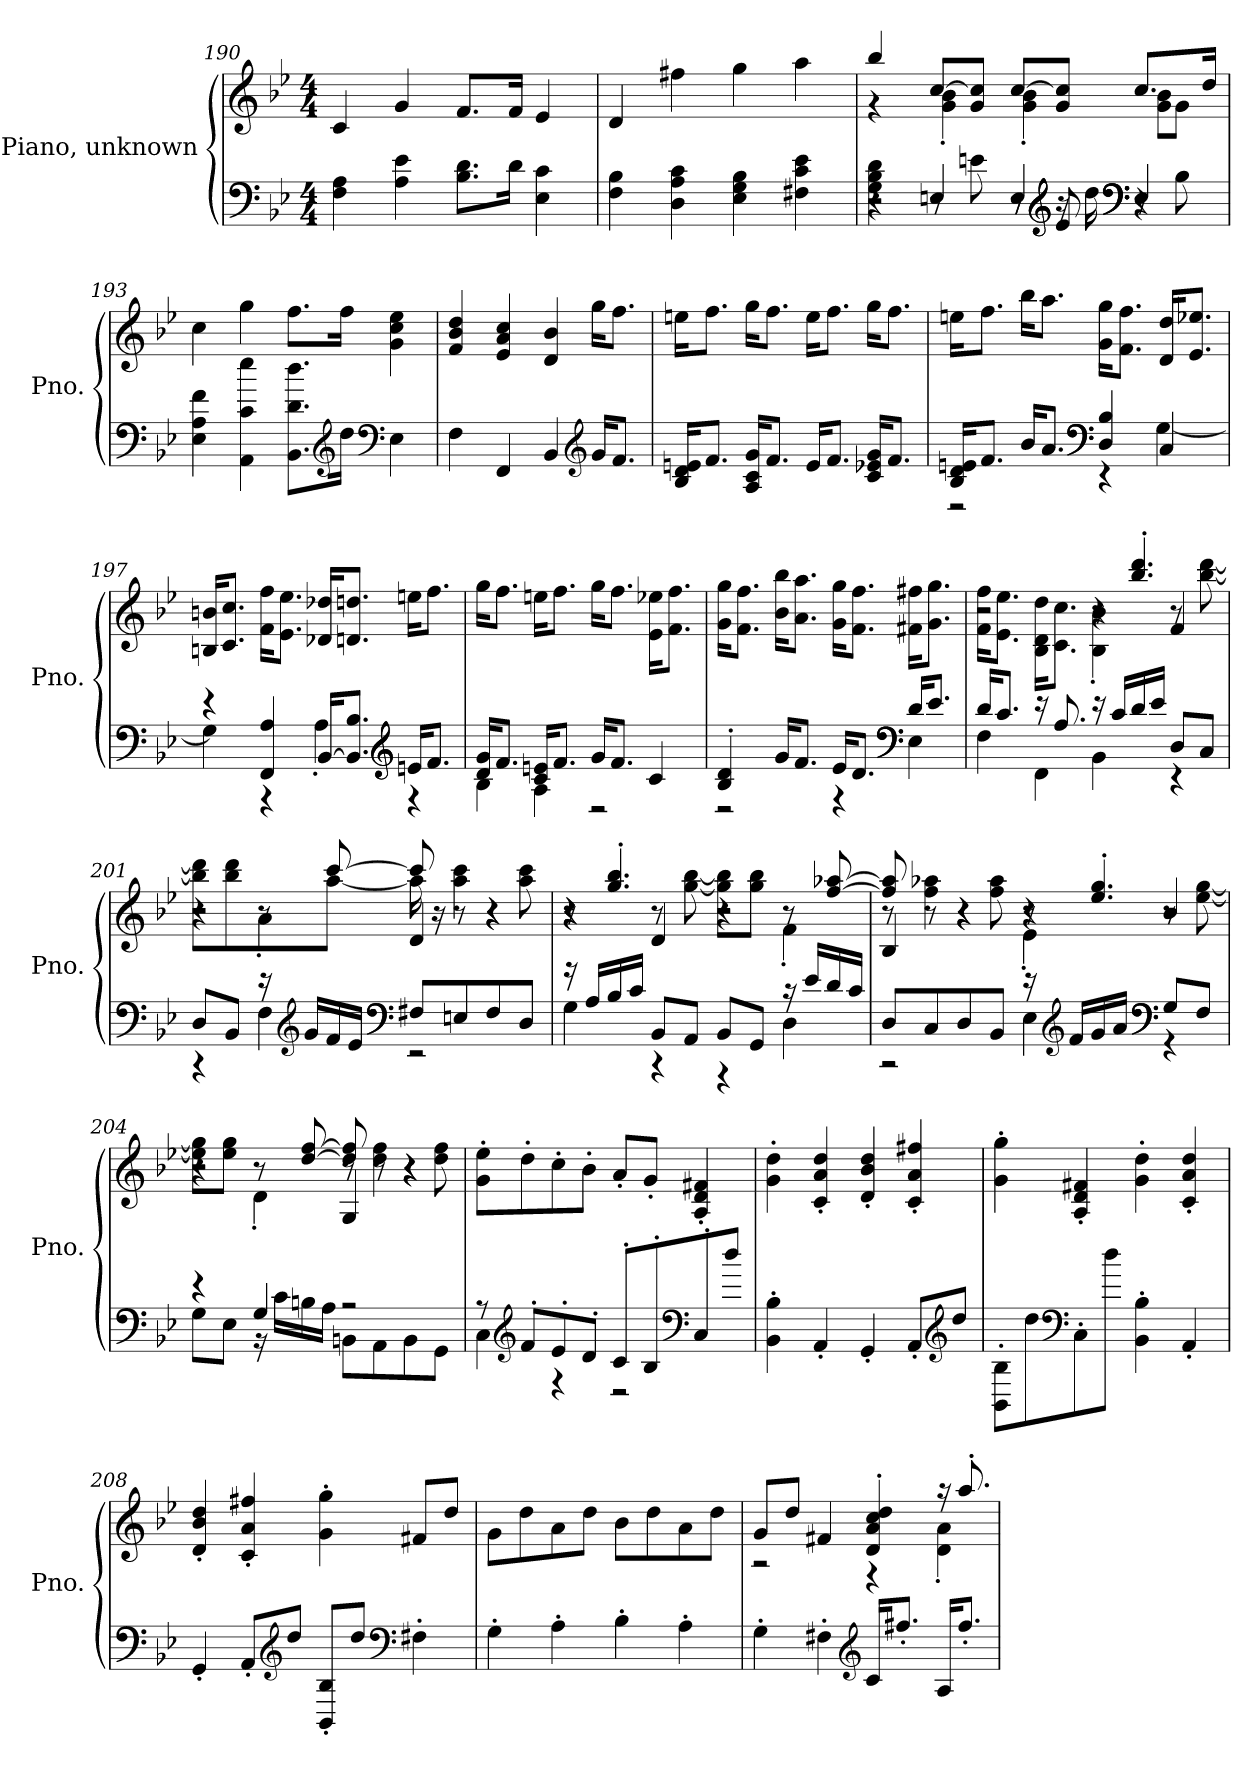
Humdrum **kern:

**kern	**kern
*part1	*part1
*staff2	*staff1
*I"Piano, unknown	*
*I'Pno.	*
*clefF4	*clefG2
*k[b-e-]	*k[b-e-]
*M4/4	*M4/4
=190	=190
4F\ 4A\	4c/
4A\ 4e-\	4g/
8.B-\ 8.d\L	8.f/L
16d\Jk	16f/Jk
4E-\ 4c\	4e-/
=191	=191
4F\ 4B-\	4d/
4D\ 4A\ 4c\	4ff#X\
4E-\ 4G\ 4B-\	4gg\
4F#X\ 4c\ 4e-\	4aa\
!!LO:PB:g=z
=192	=192
*^	*^
*	*^	*	*
2r	4G\ 4B-\ 4d\	4r	4bb-/	4r
.	8r	4En/	[8cc/L	4g\' 4b-\'
.	8en\	.	8g/ 8cc/]J	.
8r	8r	4E/	[8cc/L	4g\' 4b-\'
*clefG2	*	*	*	*
8e/	16r	.	8g/ 8cc/]J	.
.	16dd\	.	.	.
*clefF4	*	*	*	*
4r	8r	4E/	8.cc/L	8g\ 8b-\L
.	8B-\	.	.	8g\J
.	.	.	16dd/Jk	.
*v	*v	*v	*	*
*	*v	*v
=193	=193
4E-\ 4A\ 4f\	4cc\
4AA\ 4c\ 4ee-\	4gg\
8.BB-\ 8.d\ 8.dd\L	8.ff\L
*clefG2	*
16dd\Jk	16ff\Jk
*clefF4	*
4E-\	4g\ 4cc\ 4ee-\
=194	=194
4F\	4f/ 4b-/ 4dd/
4FF/	4e-/ 4a/ 4cc/
4BB-/	4d/ 4b-/
*clefG2	*
16g/KL	16gg\KL
8.f/J	8.ff\J
!!LO:LB:g=z
=195	=195
16B-/ 16d/ 16en/KL	16een\KL
8.f/J	8.ff\J
16A/ 16c/ 16g/KL	16gg\KL
8.f/J	8.ff\J
16e/KL	16ee\KL
8.f/J	8.ff\J
16c/ 16e-X/ 16g/KL	16gg\KL
8.f/J	8.ff\J
=196	=196
*^	*
16B-/ 16d/ 16en/KL	2r	16een\KL
8.f/J	.	8.ff\J
16b-/KL	.	16bb-\KL
8.a/J	.	8.aa\J
*clefF4	*	*
4D/ 4B-/	4r	16g\ 16gg\KL
.	.	8.f\ 8.ff\J
4C/	[4G\	16d/ 16dd/KL
.	.	8.e-/ 8.ee-X/J
=197	=197	=197
4r	4G\]	16Bn/ 16bn/KL
.	.	8.c/ 8.cc/J
4FF/ 4A/	4r	16f\ 16ff\KL
.	.	8.e-\ 8.ee-\J
[16BB-/KL	4A'\	16d-X/ 16dd-X/KL
8.BB-/] 8.B-/J	.	8.dn/ 8.ddn/J
*clefG2	*	*
16en/KL	4r	16een\KL
8.f/J	.	8.ff\J
!!LO:LB:g=z
=198	=198	=198
16d/ 16g/KL	4B-\	16gg\KL
8.f/J	.	8.ff\J
16c/ 16en/KL	4A\	16een\KL
8.f/J	.	8.ff\J
16g/KL	2r	16gg\KL
8.f/J	.	8.ff\J
4c/	.	16e-\ 16ee-X\KL
.	.	8.f\ 8.ff\J
=199	=199	=199
4B-/' 4d/'	2r	16g\ 16gg\KL
.	.	8.f\ 8.ff\J
16g/KL	.	16b-\ 16bb-\KL
8.f/J	.	8.a\ 8.aa\J
16e-/KL	4r	16g\ 16gg\KL
8.d/J	.	8.f\ 8.ff\J
*clefF4	*	*
16d/KL	4E-\	16f#X\ 16ff#X\KL
8.e-/J	.	8.g\ 8.gg\J
=200	=200	=200
*	*	*^
*	*	*	*^
16d/KL	4F\	2r	16f\ 16ff\KL	2r
8.c/J	.	.	8.e-\ 8.ee-\J	.
16r	4FF\	.	16B-\ 16d\ 16dd\KL	.
8.A/	.	.	8.c\ 8.cc\J	.
16r	4BB-\	8r	4B-\' 4b-\'	4r
16c/LL	.	.	.	.
16d/	.	4.bb-/' 4.ddd/'	.	.
16e-/JJ	.	.	.	.
8D/L	4r	.	8r	4f/
8C/J	.	.	[8bb-\ [8ddd\	.
!!LO:LB:g=z	!!	!!
=201	=201	=201	=201	=201
8D/L	4r	4r	8bb-\] 8ddd\]L	2r
8BB-/J	.	.	8bb-\ 8ddd\	.
16r	4F\	8r	8a'\	.
*clefG2	*	*	*	*
16g/LL	.	.	.	.
16f/	.	[8ccc/	[8aa\J	.
16e-/JJ	.	.	.	.
*clefF4	*	*	*	*
8F#X/L	2r	8ccc/]	16aa\]	4d/
.	.	.	16r	.
8En/	.	8r	4aa\ 4ccc\	.
8F#/	.	4r	.	4r
8D/J	.	.	8aa\ 8ccc\	.
=202	=202	=202	=202	=202
16r	4G\	8r	4r	4r
16A/LL	.	.	.	.
16B-/	.	4.gg/' 4.bb-/'	.	.
16c/JJ	.	.	.	.
8BB-/L	4r	.	8r	4d/
8AA/J	.	.	[8gg\ [8bb-\	.
8BB-/L	4r	4r	8gg\] 8bb-\]L	2r
8GG/J	.	.	8gg\ 8bb-\J	.
16r	4D\	8r	4f'\	.
16e-/LL	.	.	.	.
16d/	.	[8ff/ [8aa-X/	.	.
16c/JJ	.	.	.	.
!!LO:LB:g=z	!!	!!
=203	=203	=203	=203	=203
8D/L	2r	8ff/] 8aa-/]	8r	4B-/
8C/	.	8r	4ff\ 4aa-X\	.
8D/	.	4r	.	4r
8BB-/J	.	.	8ff\ 8aa-\	.
16r	4E-\	8r	4e-'\	4r
*clefG2	*	*	*	*
16f/LL	.	.	.	.
16g/	.	4.ee-/' 4.gg/'	.	.
16a/JJ	.	.	.	.
*clefF4	*	*	*	*
8G/L	4r	.	8r	4b-/
8F/J	.	.	[8ee-\ [8gg\	.
=204	=204	=204	=204	=204
4r	8G\L	4r	8ee-\] 8gg\]L	2r
.	8E-\J	.	8ee-\ 8gg\J	.
4G/	16r	8r	4d'\	.
.	16c\LL	.	.	.
.	16Bn\	[8dd/ [8ff/	.	.
.	16A\JJ	.	.	.
2r	8BBn\L	8dd/] 8ff/]	8r	4G/
.	8AA\	8r	4dd\ 4ff\	.
.	8BB\	4r	.	4r
.	8GG\J	.	8dd\ 8ff\	.
*	*	*v	*v	*v
=205	=205	=205
8r	4C\	8g\' 8ee-\'L
*clefG2	*	*
8f'/L	.	8dd'\
8e-'/	4r	8cc'\
8d'/J	.	8b-'\J
8c'/L	2r	8a'/L
8B-'/	.	8g'/J
*clefF4	*	*
8C'/	.	4A/' 4d/' 4f#X/'
8dd/J	.	.
*v	*v	*
!!LO:LB:g=z
=206	=206
4BB-\' 4B-\'	4g\' 4dd\'
4AA'/	4c/' 4a/' 4dd/'
4GG'/	4d/' 4b-/' 4dd/'
8AA'/L	4c/' 4a/' 4ff#X/'
*clefG2	*
8dd/J	.
=207	=207
8BB-\' 8B-\'L	4g\' 4gg\'
8dd\	.
*clefF4	*
8C'\	4A/' 4d/' 4f#X/'
8dd\J	.
4BB-\' 4B-\'	4g\' 4dd\'
4AA'/	4c/' 4a/' 4dd/'
=208	=208
4GG'/	4d/' 4b-/' 4dd/'
8AA'/L	4c/' 4a/' 4ff#X/'
*clefG2	*
8dd/J	.
8BB-/' 8B-/'L	4g\' 4gg\'
8dd/J	.
*clefF4	*
4F#X'\	8f#X/L
.	8dd/J
=209	=209
4G'\	8g\L
.	8dd\
4A'\	8a\
.	8dd\J
4B-'\	8b-\L
.	8dd\
4A'\	8a\
.	8dd\J
!!LO:PB:g=z
=210	=210
*	*^
4G'\	8g/L	2r
.	8dd/J	.
4F#X'\	4f#X/	.
*clefG2	*	*
16c/KL	4d/' 4a/' 4cc/' 4dd/'	4r
8.ff#X'/J	.	.
16A/KL	16r	4d\' 4a\'
8.ff#'/J	8.aa'/	.
*	*v	*v
=	=
*-	*-
